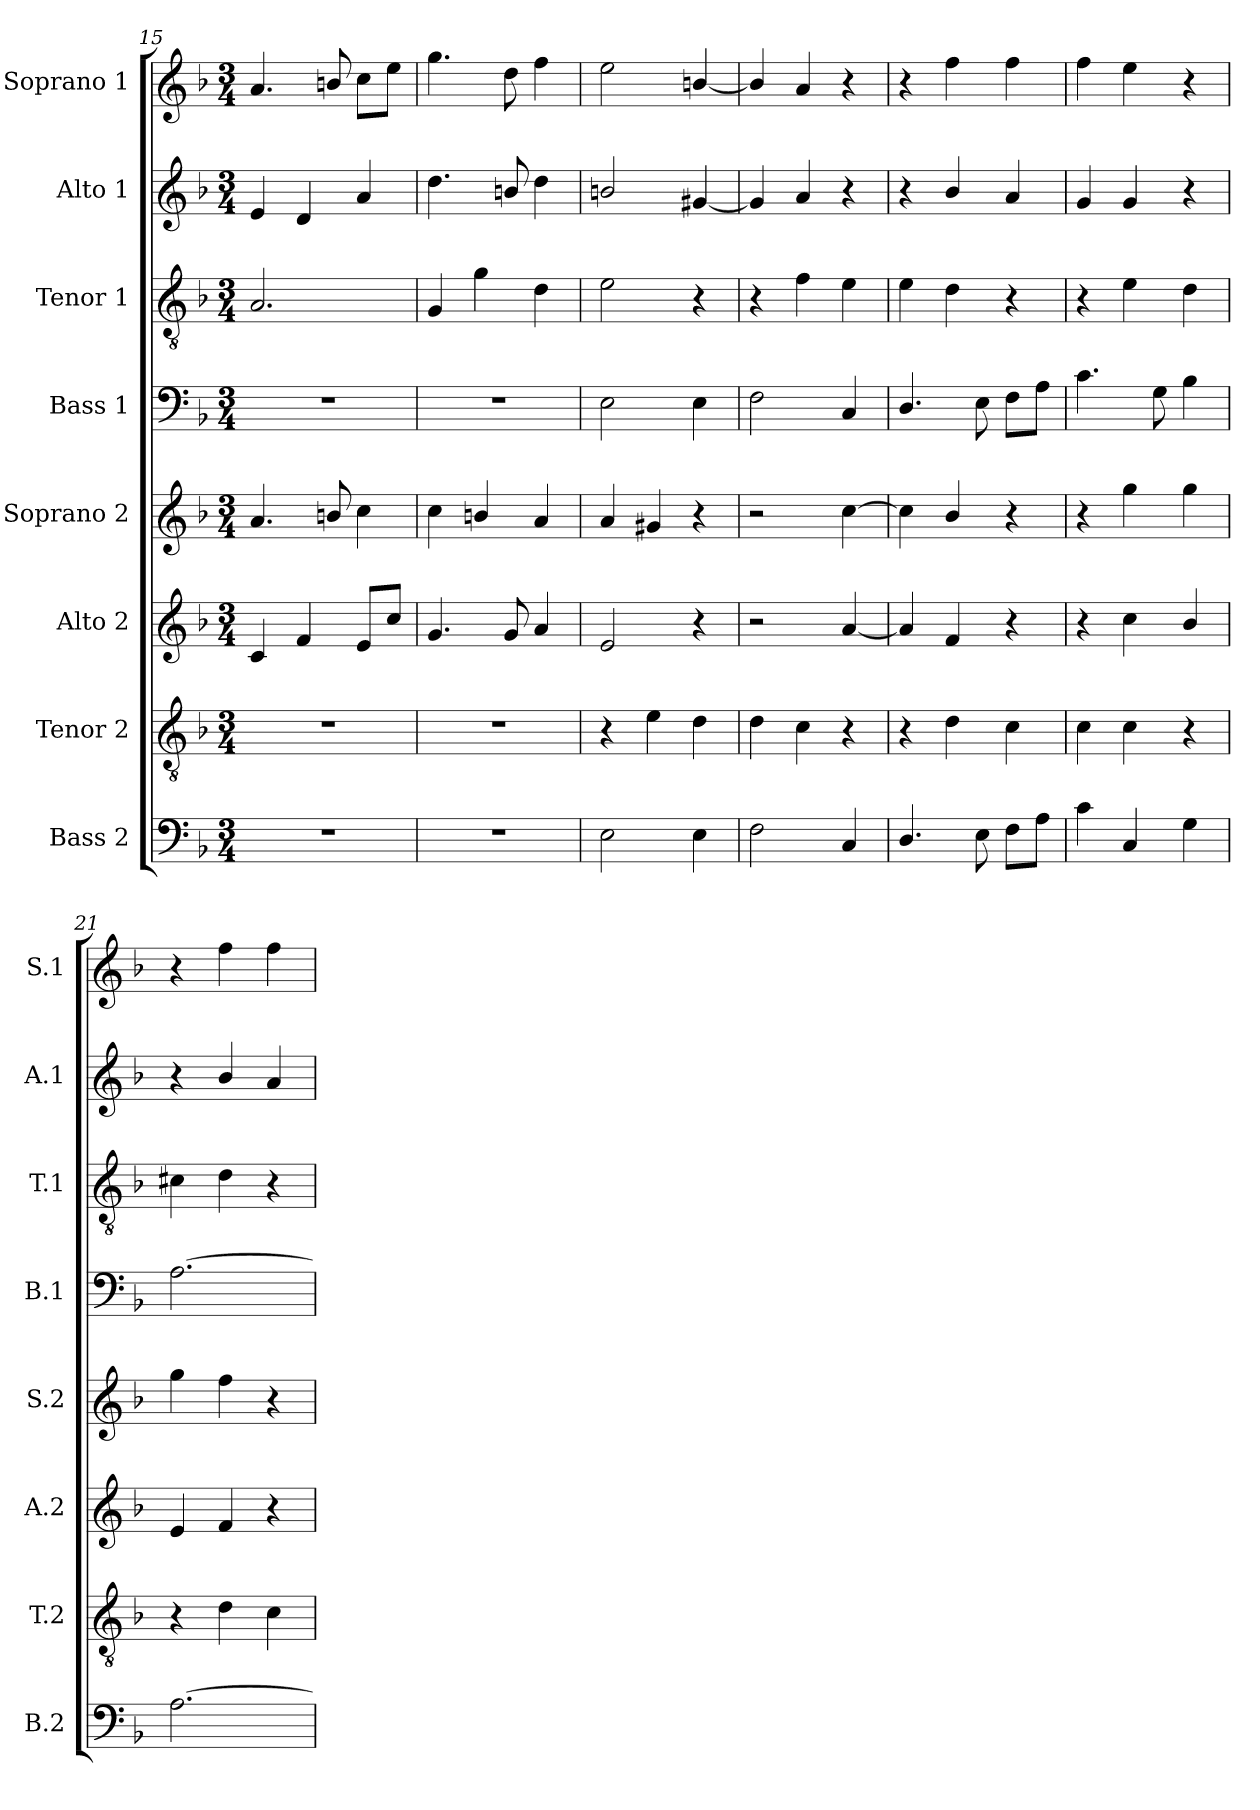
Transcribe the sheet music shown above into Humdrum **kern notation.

**kern	**kern	**kern	**kern	**kern	**kern	**kern	**kern
*part8	*part7	*part6	*part5	*part4	*part3	*part2	*part1
*staff8	*staff7	*staff6	*staff5	*staff4	*staff3	*staff2	*staff1
*I"Bass 2	*I"Tenor 2	*I"Alto 2	*I"Soprano 2	*I"Bass 1	*I"Tenor 1	*I"Alto 1	*I"Soprano 1
*I'B.2	*I'T.2	*I'A.2	*I'S.2	*I'B.1	*I'T.1	*I'A.1	*I'S.1
*clefF4	*clefGv2	*clefG2	*clefG2	*clefF4	*clefGv2	*clefG2	*clefG2
*	*ITrd7c12	*	*	*	*ITrd7c12	*	*
*k[b-]	*k[b-]	*k[b-]	*k[b-]	*k[b-]	*k[b-]	*k[b-]	*k[b-]
*F:	*F:	*F:	*F:	*F:	*F:	*F:	*F:
*M3/4	*M3/4	*M3/4	*M3/4	*M3/4	*M3/4	*M3/4	*M3/4
=15	=15	=15	=15	=15	=15	=15	=15
!LO:N:vis=1	!LO:N:vis=1	!	!	!LO:N:vis=1	!	!	!
2.r	2.r	4ci/	4.ai/	2.r	2.AAi/	4ei/	4.ai/
.	.	4fi/	.	.	.	4di/	.
.	.	.	8bni/	.	.	.	8bni/
.	.	8ei/L	4cci\	.	.	4ai/	8cci\L
.	.	8cci/J	.	.	.	.	8eei\J
=16	=16	=16	=16	=16	=16	=16	=16
!LO:N:vis=1	!LO:N:vis=1	!	!	!LO:N:vis=1	!	!	!
2.r	2.r	4.gi/	4cci\	2.r	4GGi/	4.ddi\	4.ggi\
.	.	.	4bni/	.	4Gi\	.	.
.	.	8gi/	.	.	.	8bni/	8ddi\
.	.	4ai/	4ai/	.	4Di\	4ddi\	4ffi\
=17	=17	=17	=17	=17	=17	=17	=17
2Ei\	4r	2ei/	4ai/	2Ei\	2Ei\	2bni/	2eei\
.	4Ei\	.	4g#Xi/	.	.	.	.
4Ei\	4Di\	4r	4r	4Ei\	4r	[4g#Xi/	[4bni/
!!LO:PB:g=z
=18	=18	=18	=18	=18	=18	=18	=18
2Fi\	4Di\	2r	2r	2Fi\	4r	4g#i/]	4bi/]
.	4Ci\	.	.	.	4Fi\	4ai/	4ai/
4Ci/	4r	[4ai/	[4cci\	4Ci/	4Ei\	4r	4r
=19	=19	=19	=19	=19	=19	=19	=19
4.Di/	4r	4ai/]	4cci\]	4.Di/	4Ei\	4r	4r
.	4Di\	4fi/	4b-i/	.	4Di\	4b-i/	4ffi\
8Ei\	.	.	.	8Ei\	.	.	.
8Fi\L	4Ci\	4r	4r	8Fi\L	4r	4ai/	4ffi\
8Ai\J	.	.	.	8Ai\J	.	.	.
=20	=20	=20	=20	=20	=20	=20	=20
4ci\	4Ci\	4r	4r	4.ci\	4r	4gi/	4ffi\
4Ci/	4Ci\	4cci\	4ggi\	.	4Ei\	4gi/	4eei\
.	.	.	.	8Gi\	.	.	.
4Gi\	4r	4b-i/	4ggi\	4B-i\	4Di\	4r	4r
=21	=21	=21	=21	=21	=21	=21	=21
[2.Ai\	4r	4ei/	4ggi\	[2.Ai\	4C#Xi\	4r	4r
.	4Di\	4fi/	4ffi\	.	4Di\	4b-i/	4ffi\
.	4Ci\	4r	4r	.	4r	4ai/	4ffi\
=	=	=	=	=	=	=	=
*-	*-	*-	*-	*-	*-	*-	*-
